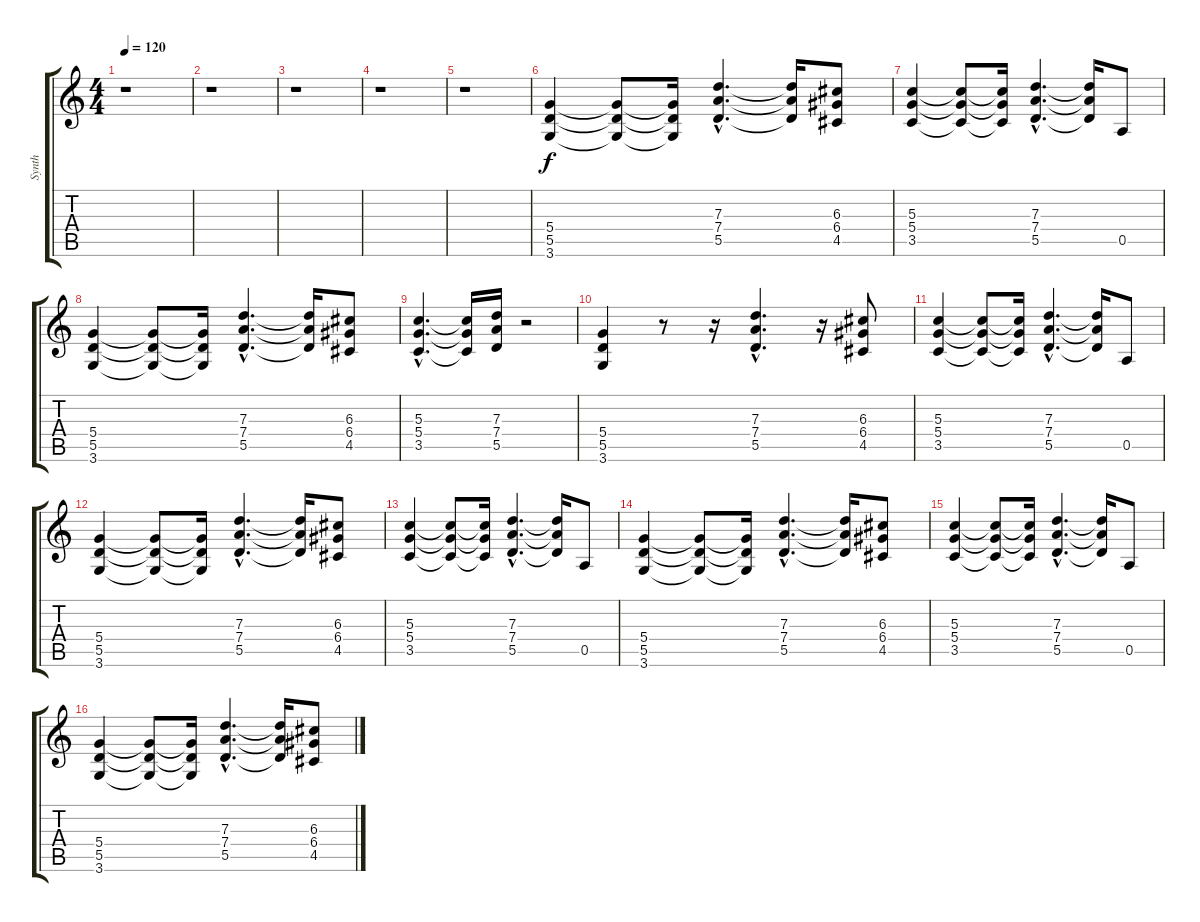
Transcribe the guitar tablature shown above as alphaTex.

\track ("Synth" "Synth") {instrument synthbrass1}
\staff {score tabs}
\tuning (E5 B4 G4 D4 A3 E3) {hide}
\ts (4 4)
\tempo 120
\clef g2
\ks c
r.1{dy f instrument synthbrass1} |
r.1 |
r.1 |
r.1 |
r.1 |
(5.4 5.5 3.6).4 (5.4{t} 5.5{t} 3.6{t}).8 (5.4{t} 5.5{t} 3.6{t}).16 (7.3{hac} 7.4{hac} 5.5{hac}).4{d} (7.3{t} 7.4{t} 5.5{t}).16 (6.3 6.4 4.5).8 |
(5.3 5.4 3.5).4 (5.3{t} 5.4{t} 3.5{t}).8 (5.3{t} 5.4{t} 3.5{t}).16 (7.3{hac} 7.4{hac} 5.5{hac}).4{d} (7.3{t} 7.4{t} 5.5{t}).16 0.5.8 |
(5.4 5.5 3.6).4 (5.4{t} 5.5{t} 3.6{t}).8 (5.4{t} 5.5{t} 3.6{t}).16 (7.3{hac} 7.4{hac} 5.5{hac}).4{d} (7.3{t} 7.4{t} 5.5{t}).16 (6.3 6.4 4.5).8 |
(5.3{hac} 5.4{hac} 3.5{hac}).4{d} (5.3{t} 5.4{t} 3.5{t}).16 (7.3 7.4 5.5).16 r.2 |
(5.4 5.5 3.6).4{volume 9 instrument acousticgrandpiano} r.8 r.16 (7.3{hac} 7.4{hac} 5.5{hac}).4{d} r.16 (6.3 6.4 4.5).8 |
(5.3 5.4 3.5).4 (5.3{t} 5.4{t} 3.5{t}).8 (5.3{t} 5.4{t} 3.5{t}).16 (7.3{hac} 7.4{hac} 5.5{hac}).4{d} (7.3{t} 7.4{t} 5.5{t}).16 0.5.8 |
(5.4 5.5 3.6).4 (5.4{t} 5.5{t} 3.6{t}).8 (5.4{t} 5.5{t} 3.6{t}).16 (7.3{hac} 7.4{hac} 5.5{hac}).4{d} (7.3{t} 7.4{t} 5.5{t}).16 (6.3 6.4 4.5).8 |
(5.3 5.4 3.5).4 (5.3{t} 5.4{t} 3.5{t}).8 (5.3{t} 5.4{t} 3.5{t}).16 (7.3{hac} 7.4{hac} 5.5{hac}).4{d} (7.3{t} 7.4{t} 5.5{t}).16 0.5.8 |
(5.4 5.5 3.6).4 (5.4{t} 5.5{t} 3.6{t}).8 (5.4{t} 5.5{t} 3.6{t}).16 (7.3{hac} 7.4{hac} 5.5{hac}).4{d} (7.3{t} 7.4{t} 5.5{t}).16 (6.3 6.4 4.5).8 |
(5.3 5.4 3.5).4 (5.3{t} 5.4{t} 3.5{t}).8 (5.3{t} 5.4{t} 3.5{t}).16 (7.3{hac} 7.4{hac} 5.5{hac}).4{d} (7.3{t} 7.4{t} 5.5{t}).16 0.5.8 |
(5.4 5.5 3.6).4 (5.4{t} 5.5{t} 3.6{t}).8 (5.4{t} 5.5{t} 3.6{t}).16 (7.3{hac} 7.4{hac} 5.5{hac}).4{d} (7.3{t} 7.4{t} 5.5{t}).16 (6.3 6.4 4.5).8
